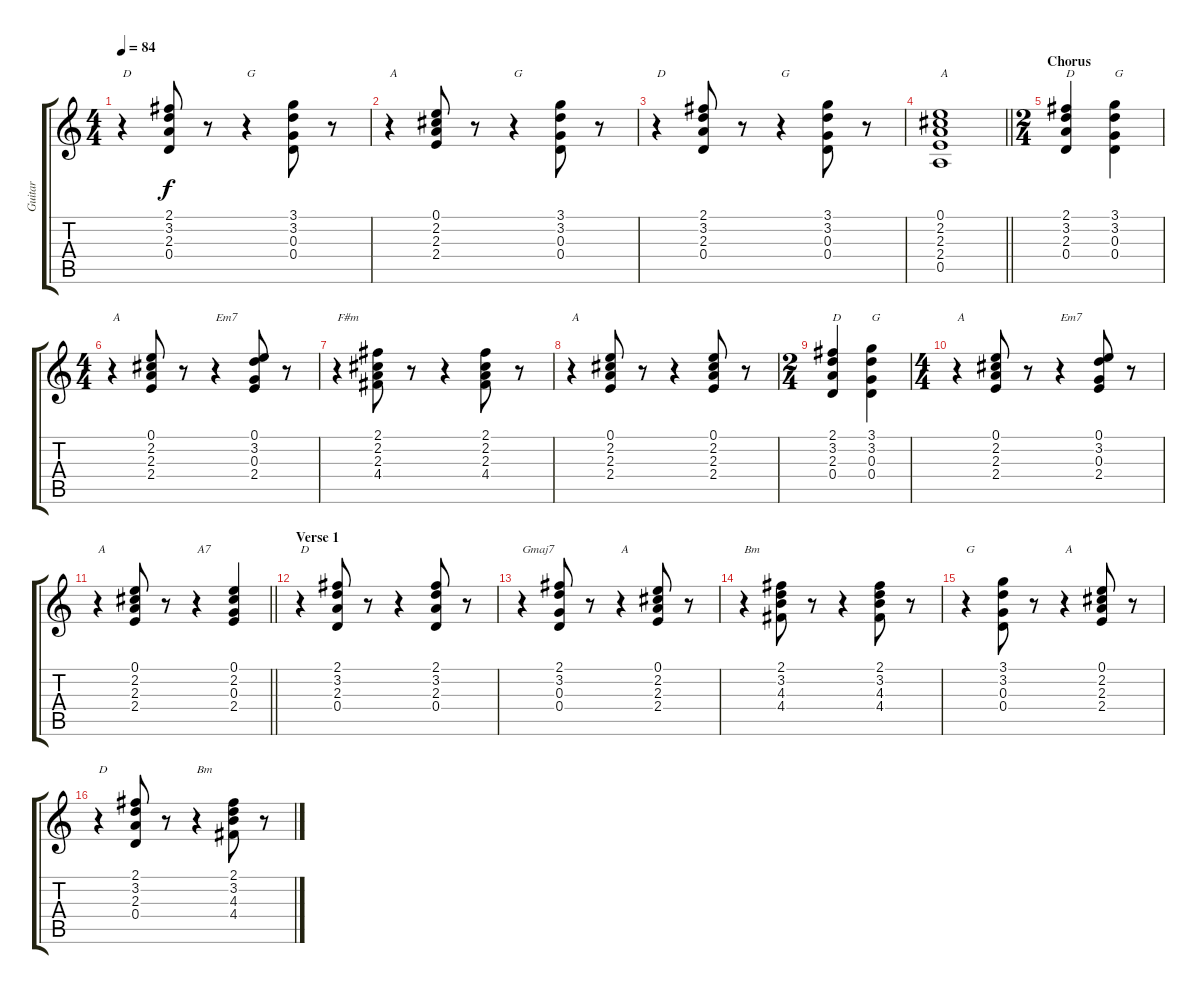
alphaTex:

\track ("Guitar" "Guitar") {instrument overdrivenguitar}
\staff {score tabs}
\tuning (E4 B3 G3 D3 A2 E2) {hide}
\ts (4 4)
\tempo 84
\clef g2
\ks c
r.4{txt "D" dy f instrument overdrivenguitar} (2.1 3.2 2.3 0.4).8 r.8 r.4{txt "G"} (3.1 3.2 0.3 0.4).8 r.8 |
r.4{txt "A"} (0.1 2.2 2.3 2.4).8 r.8 r.4{txt "G"} (3.1 3.2 0.3 0.4).8 r.8 |
r.4{txt "D"} (2.1 3.2 2.3 0.4).8 r.8 r.4{txt "G"} (3.1 3.2 0.3 0.4).8 r.8 |
\barLineRight lightlight
(0.1 2.2 2.3 2.4 0.5).1{txt "A"} |
\ts (2 4)
\section ("" "Chorus")
(2.1 3.2 2.3 0.4).4{txt "D"} (3.1 3.2 0.3 0.4).4{txt "G"} |
\ts (4 4)
r.4{txt "A"} (0.1 2.2 2.3 2.4).8 r.8 r.4{txt "Em7"} (0.1 3.2 0.3 2.4).8 r.8 |
r.4{txt "F#m"} (2.1 2.2 2.3 4.4).8 r.8 r.4 (2.1 2.2 2.3 4.4).8 r.8 |
r.4{txt "A"} (0.1 2.2 2.3 2.4).8 r.8 r.4 (0.1 2.2 2.3 2.4).8 r.8 |
\ts (2 4)
(2.1 3.2 2.3 0.4).4{txt "D"} (3.1 3.2 0.3 0.4).4{txt "G"} |
\ts (4 4)
r.4{txt "A"} (0.1 2.2 2.3 2.4).8 r.8 r.4{txt "Em7"} (0.1 3.2 0.3 2.4).8 r.8 |
\barLineRight lightlight
r.4{txt "A"} (0.1 2.2 2.3 2.4).8 r.8 r.4{txt "A7"} (0.1 2.2 0.3 2.4).4 |
\section ("" "Verse 1")
r.4{txt "D"} (2.1 3.2 2.3 0.4).8 r.8 r.4 (2.1 3.2 2.3 0.4).8 r.8 |
r.4{txt "Gmaj7"} (2.1 3.2 0.3 0.4).8 r.8 r.4{txt "A"} (0.1 2.2 2.3 2.4).8 r.8 |
r.4{txt "Bm"} (2.1 3.2 4.3 4.4).8 r.8 r.4 (2.1 3.2 4.3 4.4).8 r.8 |
r.4{txt "G"} (3.1 3.2 0.3 0.4).8 r.8 r.4{txt "A"} (0.1 2.2 2.3 2.4).8 r.8 |
r.4{txt "D"} (2.1 3.2 2.3 0.4).8 r.8 r.4{txt "Bm"} (2.1 3.2 4.3 4.4).8 r.8
